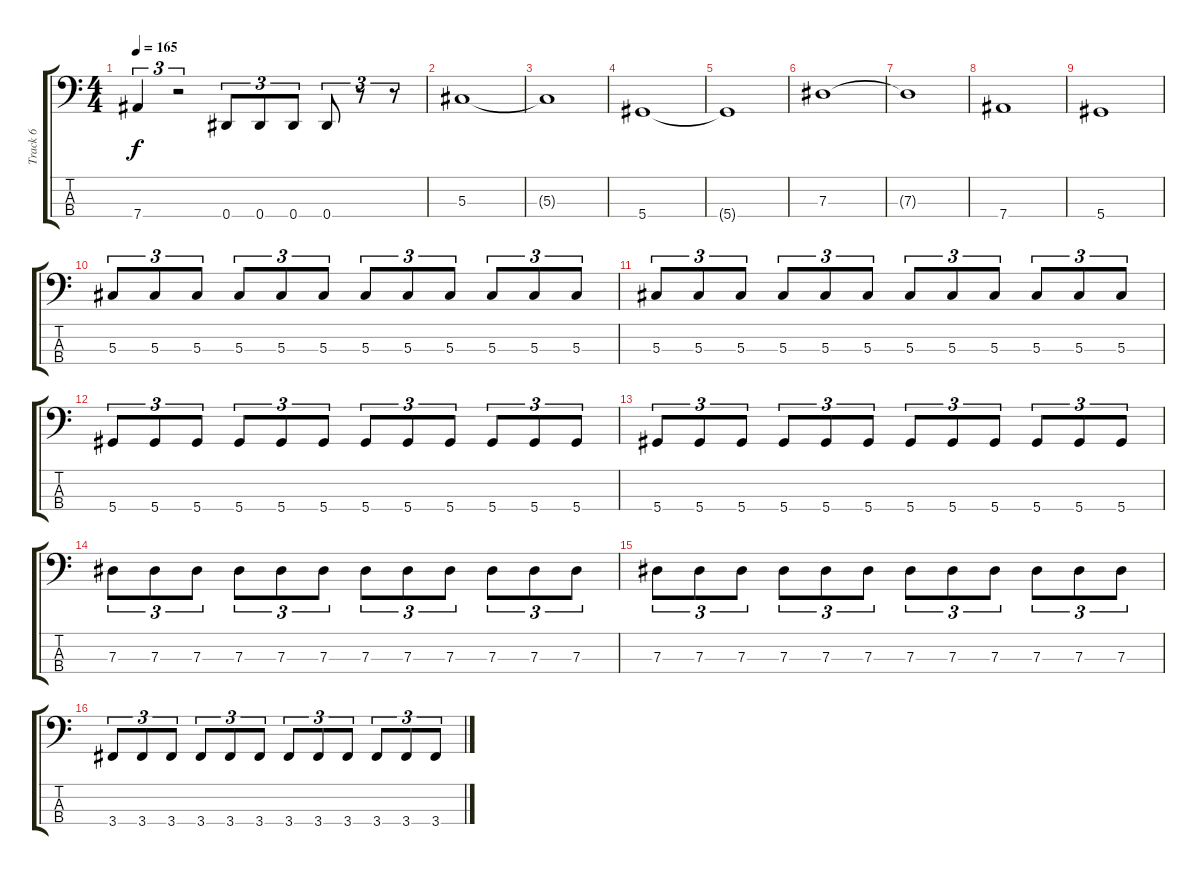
\track ("Track 6" "Track 6") {instrument electricbassfinger}
\staff {score tabs}
\tuning (Gb2 Db2 Ab1 Eb1) {hide}
\ts (4 4)
\tempo 165
\clef f4
\ks c
7.4.4{tu (3 2) dy f} r.2{tu (3 2)} 0.4.8{tu (3 2)} 0.4.8{tu (3 2)} 0.4.8{tu (3 2)} 0.4.8{tu (3 2)} r.8{tu (3 2)} r.8{tu (3 2)} |
5.3.1 |
5.3{t}.1 |
5.4.1 |
5.4{t}.1 |
7.3.1 |
7.3{t}.1 |
7.4.1 |
5.4.1 |
5.3.8{tu (3 2)} 5.3.8{tu (3 2)} 5.3.8{tu (3 2)} 5.3.8{tu (3 2)} 5.3.8{tu (3 2)} 5.3.8{tu (3 2)} 5.3.8{tu (3 2)} 5.3.8{tu (3 2)} 5.3.8{tu (3 2)} 5.3.8{tu (3 2)} 5.3.8{tu (3 2)} 5.3.8{tu (3 2)} |
5.3.8{tu (3 2)} 5.3.8{tu (3 2)} 5.3.8{tu (3 2)} 5.3.8{tu (3 2)} 5.3.8{tu (3 2)} 5.3.8{tu (3 2)} 5.3.8{tu (3 2)} 5.3.8{tu (3 2)} 5.3.8{tu (3 2)} 5.3.8{tu (3 2)} 5.3.8{tu (3 2)} 5.3.8{tu (3 2)} |
5.4.8{tu (3 2)} 5.4.8{tu (3 2)} 5.4.8{tu (3 2)} 5.4.8{tu (3 2)} 5.4.8{tu (3 2)} 5.4.8{tu (3 2)} 5.4.8{tu (3 2)} 5.4.8{tu (3 2)} 5.4.8{tu (3 2)} 5.4.8{tu (3 2)} 5.4.8{tu (3 2)} 5.4.8{tu (3 2)} |
5.4.8{tu (3 2)} 5.4.8{tu (3 2)} 5.4.8{tu (3 2)} 5.4.8{tu (3 2)} 5.4.8{tu (3 2)} 5.4.8{tu (3 2)} 5.4.8{tu (3 2)} 5.4.8{tu (3 2)} 5.4.8{tu (3 2)} 5.4.8{tu (3 2)} 5.4.8{tu (3 2)} 5.4.8{tu (3 2)} |
7.3.8{tu (3 2)} 7.3.8{tu (3 2)} 7.3.8{tu (3 2)} 7.3.8{tu (3 2)} 7.3.8{tu (3 2)} 7.3.8{tu (3 2)} 7.3.8{tu (3 2)} 7.3.8{tu (3 2)} 7.3.8{tu (3 2)} 7.3.8{tu (3 2)} 7.3.8{tu (3 2)} 7.3.8{tu (3 2)} |
7.3.8{tu (3 2)} 7.3.8{tu (3 2)} 7.3.8{tu (3 2)} 7.3.8{tu (3 2)} 7.3.8{tu (3 2)} 7.3.8{tu (3 2)} 7.3.8{tu (3 2)} 7.3.8{tu (3 2)} 7.3.8{tu (3 2)} 7.3.8{tu (3 2)} 7.3.8{tu (3 2)} 7.3.8{tu (3 2)} |
3.4.8{tu (3 2)} 3.4.8{tu (3 2)} 3.4.8{tu (3 2)} 3.4.8{tu (3 2)} 3.4.8{tu (3 2)} 3.4.8{tu (3 2)} 3.4.8{tu (3 2)} 3.4.8{tu (3 2)} 3.4.8{tu (3 2)} 3.4.8{tu (3 2)} 3.4.8{tu (3 2)} 3.4.8{tu (3 2)}
